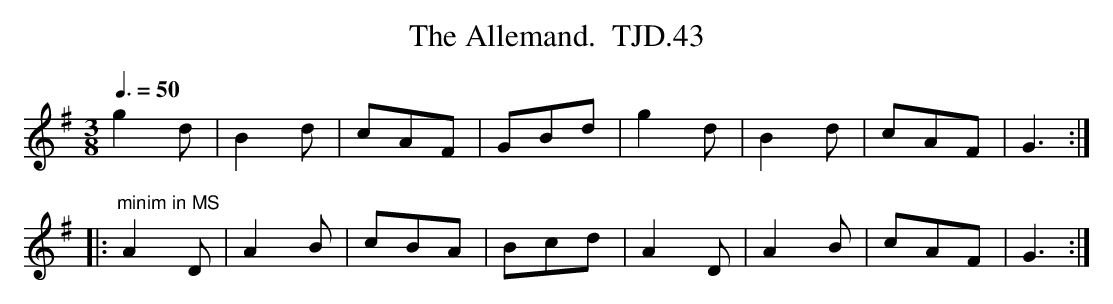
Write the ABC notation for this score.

X:1
T:Allemand.  TJD.43, The
M:3/8
L:1/4
Q:3/8=50
K:G
gd/|Bd/|c/A/F/|G/B/d/|gd/|Bd/|c/A/F/|G3/:|
|:"^minim in MS"AD/|AB/|c/B/A/|B/c/d/|AD/|AB/|c/A/F/|G3/:|
